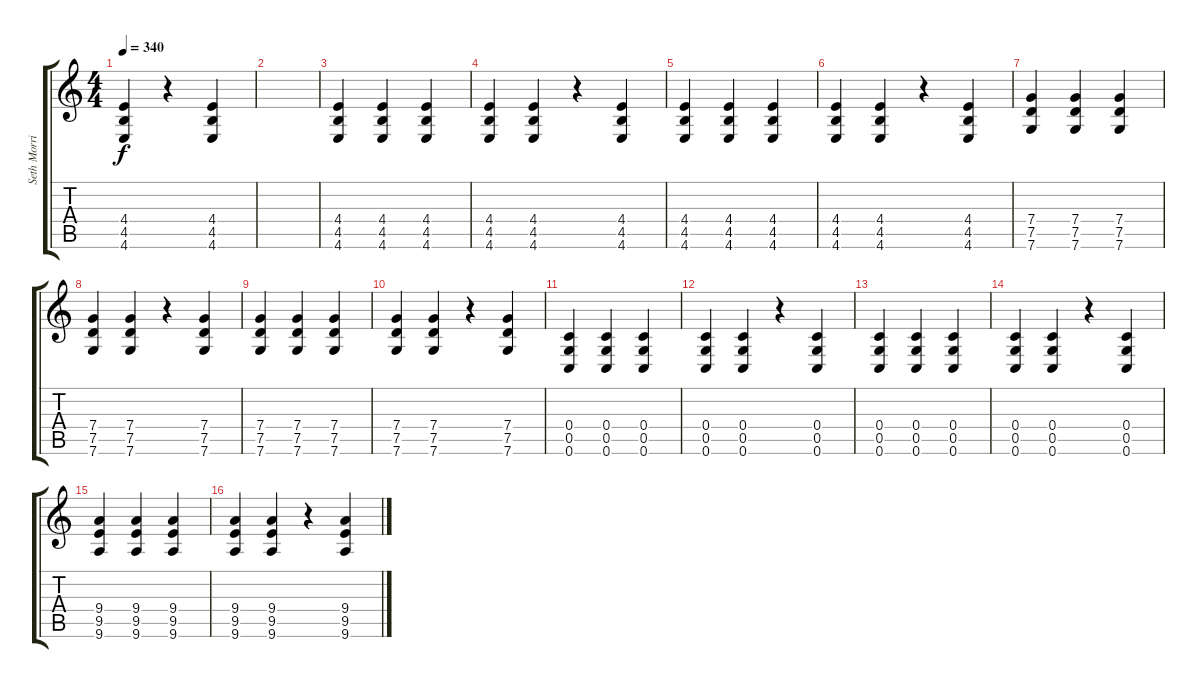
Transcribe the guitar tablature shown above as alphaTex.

\track ("Seth Morrison" "Seth Morri") {instrument overdrivenguitar}
\staff {score tabs}
\tuning (D4 A3 F3 C3 G2 C2) {hide}
\ts (4 4)
\tempo 340
\clef g2
\ks c
(4.4 4.5 4.6).4{dy f} r.4 (4.4 4.5 4.6).4 |
|
(4.4 4.5 4.6).4 (4.4 4.5 4.6).4 (4.4 4.5 4.6).4 |
(4.4 4.5 4.6).4 (4.4 4.5 4.6).4 r.4 (4.4 4.5 4.6).4 |
(4.4 4.5 4.6).4 (4.4 4.5 4.6).4 (4.4 4.5 4.6).4 |
(4.4 4.5 4.6).4 (4.4 4.5 4.6).4 r.4 (4.4 4.5 4.6).4 |
(7.4 7.5 7.6).4 (7.4 7.5 7.6).4 (7.4 7.5 7.6).4 |
(7.4 7.5 7.6).4 (7.4 7.5 7.6).4 r.4 (7.4 7.5 7.6).4 |
(7.4 7.5 7.6).4 (7.4 7.5 7.6).4 (7.4 7.5 7.6).4 |
(7.4 7.5 7.6).4 (7.4 7.5 7.6).4 r.4 (7.4 7.5 7.6).4 |
(0.4 0.5 0.6).4 (0.4 0.5 0.6).4 (0.4 0.5 0.6).4 |
(0.4 0.5 0.6).4 (0.4 0.5 0.6).4 r.4 (0.4 0.5 0.6).4 |
(0.4 0.5 0.6).4 (0.4 0.5 0.6).4 (0.4 0.5 0.6).4 |
(0.4 0.5 0.6).4 (0.4 0.5 0.6).4 r.4 (0.4 0.5 0.6).4 |
(9.4 9.5 9.6).4 (9.4 9.5 9.6).4 (9.4 9.5 9.6).4 |
(9.4 9.5 9.6).4 (9.4 9.5 9.6).4 r.4 (9.4 9.5 9.6).4
